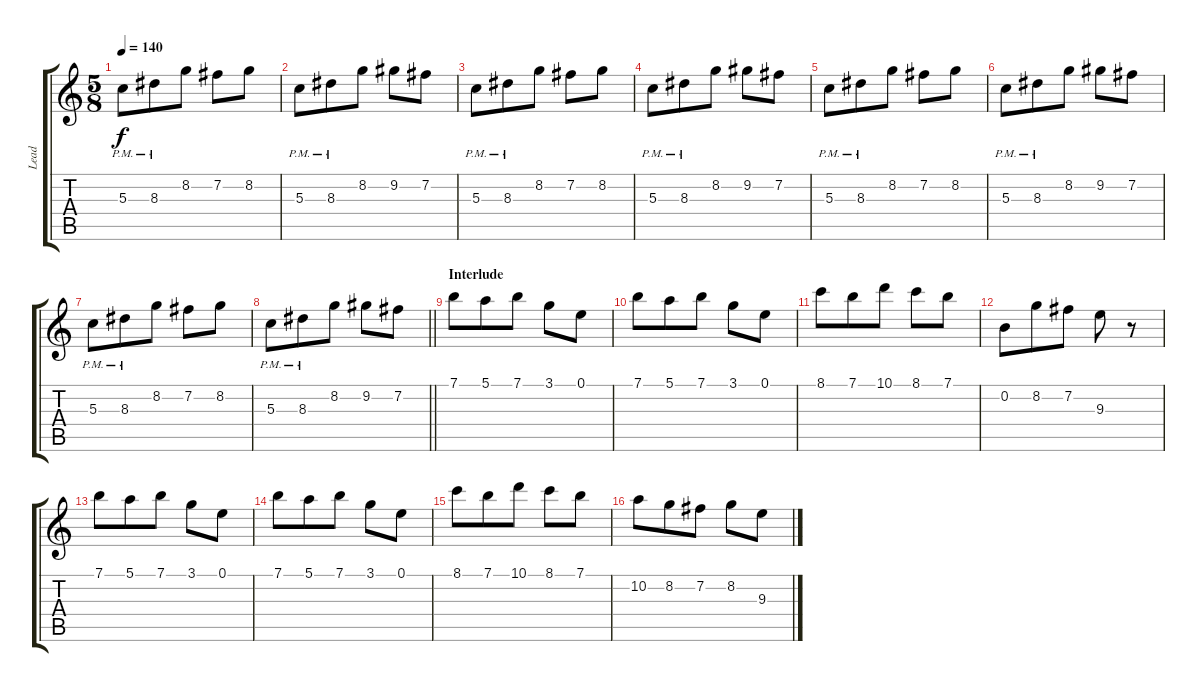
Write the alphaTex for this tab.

\track ("Lead" "Lead") {instrument overdrivenguitar}
\staff {score tabs}
\tuning (E4 B3 G3 D3 A2 E2) {hide}
\ts (5 8)
\tempo 140
\clef g2
\ks c
5.3{pm}.8{dy f} 8.3{pm}.8 8.2.8 7.2.8 8.2.8 |
5.3{pm}.8 8.3{pm}.8 8.2.8 9.2.8 7.2.8 |
5.3{pm}.8 8.3{pm}.8 8.2.8 7.2.8 8.2.8 |
5.3{pm}.8 8.3{pm}.8 8.2.8 9.2.8 7.2.8 |
5.3{pm}.8 8.3{pm}.8 8.2.8 7.2.8 8.2.8 |
5.3{pm}.8 8.3{pm}.8 8.2.8 9.2.8 7.2.8 |
5.3{pm}.8 8.3{pm}.8 8.2.8 7.2.8 8.2.8 |
\barLineRight lightlight
5.3{pm}.8 8.3{pm}.8 8.2.8 9.2.8 7.2.8 |
\section ("" "Interlude")
7.1.8 5.1.8 7.1.8 3.1.8 0.1.8 |
7.1.8 5.1.8 7.1.8 3.1.8 0.1.8 |
8.1.8 7.1.8 10.1.8 8.1.8 7.1.8 |
0.2.8 8.2.8 7.2.8 9.3.8 r.8 |
7.1.8 5.1.8 7.1.8 3.1.8 0.1.8 |
7.1.8 5.1.8 7.1.8 3.1.8 0.1.8 |
8.1.8 7.1.8 10.1.8 8.1.8 7.1.8 |
10.2.8 8.2.8 7.2.8 8.2.8 9.3.8
